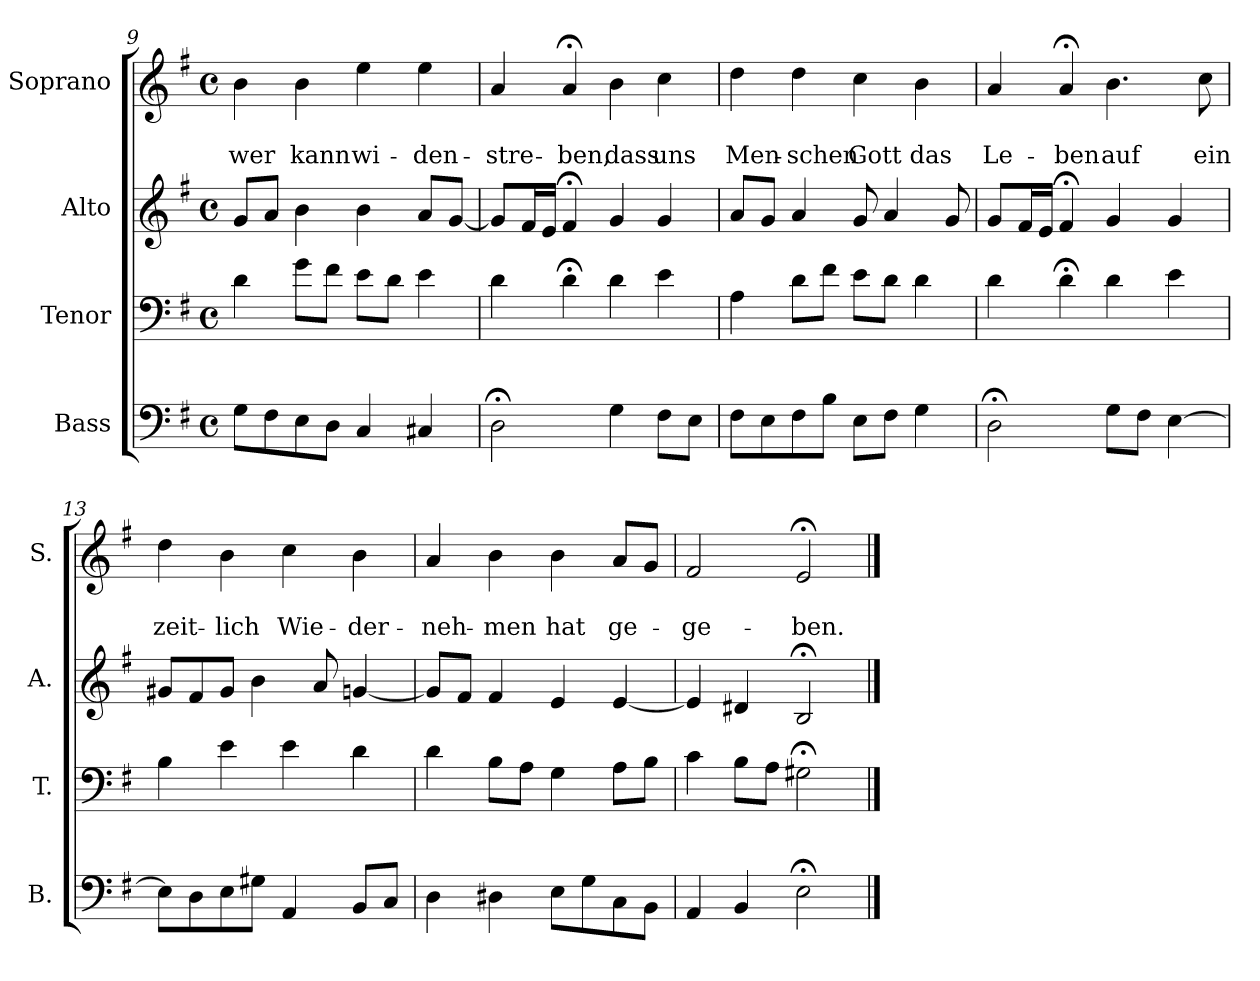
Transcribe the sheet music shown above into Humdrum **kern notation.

**kern	**kern	**kern	**kern	**text	**text
*part4	*part3	*part2	*part1	*part1	*part1
*staff4	*staff3	*staff2	*staff1	*staff1	*staff1
*I"Bass	*I"Tenor	*I"Alto	*I"Soprano	*	*
*I'B.	*I'T.	*I'A.	*I'S.	*	*
*clefF4	*clefF4	*clefG2	*clefG2	*	*
*k[f#]	*k[f#]	*k[f#]	*k[f#]	*	*
*G:	*G:	*G:	*e:	*	*
*M4/4	*M4/4	*M4/4	*M4/4	*	*
*met(c)	*met(c)	*met(c)	*met(c)	*	*
=9	=9	=9	=9	=9	=9
8G\L	4d\	8g/L	4b\	.	wer
8F#\	.	8a/J	.	.	.
8E\	8g\L	4b\	4b\	.	kann
8D\J	8f#\J	.	.	.	.
4C/	8e\L	4b\	4ee\	.	wi-
.	8d\J	.	.	.	.
4C#X/	4e\	8a/L	4ee\	.	-den-
.	.	[8g/J	.	.	.
=10	=10	=10	=10	=10	=10
2D;<\	4d\	8g/L]	4a/	.	-stre-
.	.	16f#/L	.	.	.
.	.	16e/JJ	.	.	.
.	4d;<\	4f#;</	4a;</	.	-ben,
4G\	4d\	4g/	4b\	.	dass
8F#\L	4e\	4g/	4cc\	.	uns
8E\J	.	.	.	.	.
!!LO:PB:g=z
=11	=11	=11	=11	=11	=11
8F#\L	4A\	8a/L	4dd\	.	Men-
8E\	.	8g/J	.	.	.
8F#\	8d\L	4a/	4dd\	.	-schen
8B\J	8f#\J	.	.	.	.
8E\L	8e\L	8g/	4cc\	.	Gott
8F#\J	8d\J	4a/	.	.	.
4G\	4d\	.	4b\	.	das
.	.	8g/	.	.	.
=12	=12	=12	=12	=12	=12
2D;<\	4d\	8g/L	4a/	.	Le-
.	.	16f#/L	.	.	.
.	.	16e/JJ	.	.	.
.	4d;<\	4f#;</	4a;</	.	-ben
8G\L	4d\	4g/	4.b\	.	auf
8F#\J	.	.	.	.	.
[4E\	4e\	4g/	.	.	.
.	.	.	8cc\	.	ein
=13	=13	=13	=13	=13	=13
8E\L]	4B\	8g#X/L	4dd\	.	zeit-
8D\	.	8f#/	.	.	.
8E\	4e\	8g#/J	4b\	.	-lich
8G#X\J	.	4b\	.	.	.
4AA/	4e\	.	4cc\	.	Wie-
.	.	8a/	.	.	.
8BB/L	4d\	[4gn/	4b\	.	-der-
8C/J	.	.	.	.	.
=14	=14	=14	=14	=14	=14
4D\	4d\	8g/L]	4a/	.	-neh-
.	.	8f#/J	.	.	.
4D#X\	8B\L	4f#/	4b\	.	-men
.	8A\J	.	.	.	.
8E\L	4G\	4e/	4b\	.	hat
8G\	.	.	.	.	.
8C\	8A\L	[4e/	8a/L	.	ge-
8BB\J	8B\J	.	8g/J	.	.
=15	=15	=15	=15	=15	=15
4AA/	4c\	4e/]	2f#/	.	-ge-
4BB/	8B\L	4d#X/	.	.	.
.	8A\J	.	.	.	.
2E;<\	2G#X;<\	2B;</	2e;</	.	-ben.
==	==	==	==	==	==
*-	*-	*-	*-	*-	*-
